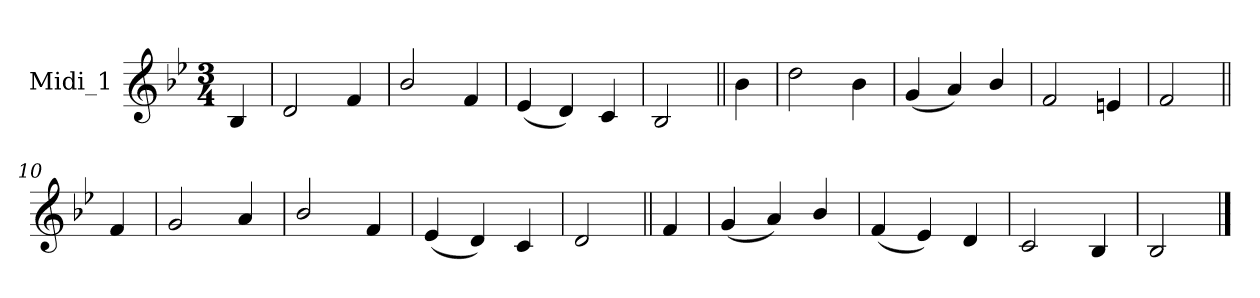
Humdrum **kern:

**kern
*part1
*staff1
*I"Midi_1
*clefG2
*k[b-e-]
*B-:
*M3/4
=
4B-
=1
2d
4f
=2
2b-/
4f/
=3
(<4e-
4d)
4c
=4
2B-
=5||
4b-
=6
2dd
4b-
!!LO:LB:g=z
=7
(<4g
4a)
4b-/
=8
2f
4en
=9
2f
=10||
4f
=11
2g
4a
=12
2b-/
4f
!!LO:LB:g=z
=13
(<4e-
4d)
4c
=14
2d
=15||
4f
=16
(<4g
4a)
4b-/
=17
(<4f
4e-)
4d
=18
2c
4B-
=19
2B-
==
*-
